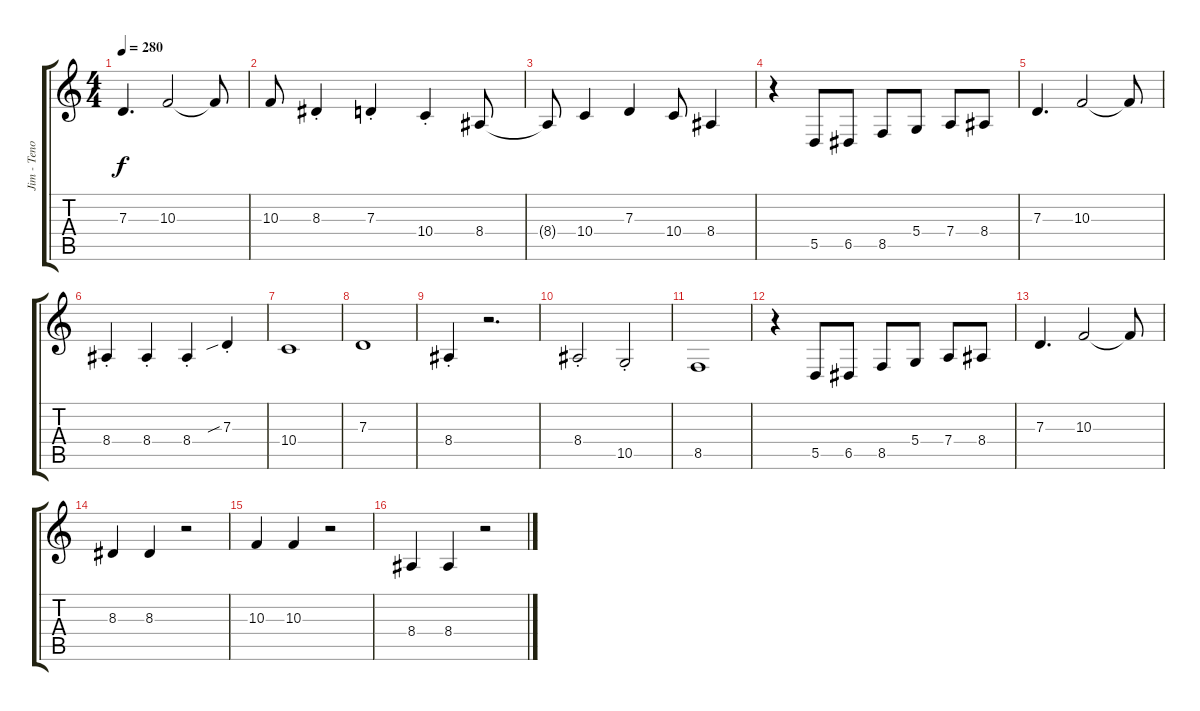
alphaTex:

\track ("Jim - Tenor Sax" "Jim - Teno") {instrument tenorsax}
\staff {score tabs}
\tuning (E4 B3 G3 D3 A2 E2) {hide}
\ts (4 4)
\tempo 280
\clef g2
\ks c
7.3.4{d dy f} 10.3.2 10.3{t}.8 |
10.3.8 8.3{st}.4 7.3{st}.4 10.4{st}.4 8.4.8 |
8.4{t}.8 10.4.4 7.3.4 10.4.8 8.4.4 |
r.4 5.5.8 6.5.8 8.5.8 5.4.8 7.4.8 8.4.8 |
7.3.4{d} 10.3.2 10.3{t}.8 |
8.4{st}.4 8.4{st}.4 8.4{st}.4 7.3{sib st}.4 |
10.4.1 |
7.3.1 |
8.4{st}.4 r.2{d} |
8.4{st}.2 10.5{st}.2 |
8.5.1 |
r.4 5.5.8 6.5.8 8.5.8 5.4.8 7.4.8 8.4.8 |
7.3.4{d} 10.3.2 10.3{t}.8 |
8.3.4 8.3.4 r.2 |
10.3.4 10.3.4 r.2 |
8.4.4 8.4.4 r.2
